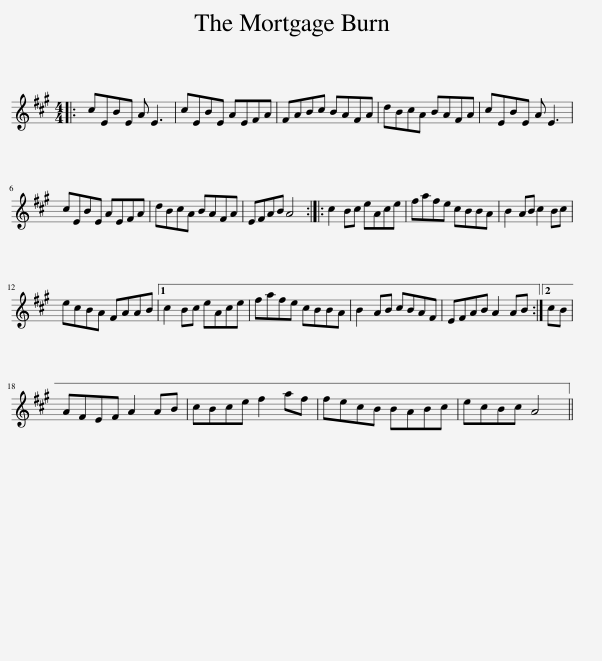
X:1
L:1/8
M:4/4
I:linebreak $
K:A
V:1 treble
V:1
|: cEBE A E3 | cEBE AEFA | FABc BAFA | dBcA BAFA | cEBE A E3 |$ %5
 cEBE AEFA | dBcA BAFA | EFAB A4 :: c2 Bc eAce | fafe cBBA | %10
 B2 AB c2 Bc |$ ecBA FAAB |1 c2 Bc eAce | fafe cBBA | B2 AB cBAF | %15
 EFAB A2 AB :|2 cB |$ AFEF A2 AB | cBce f2 af | fecB BABc | %20
 ecBc A4 || %21
